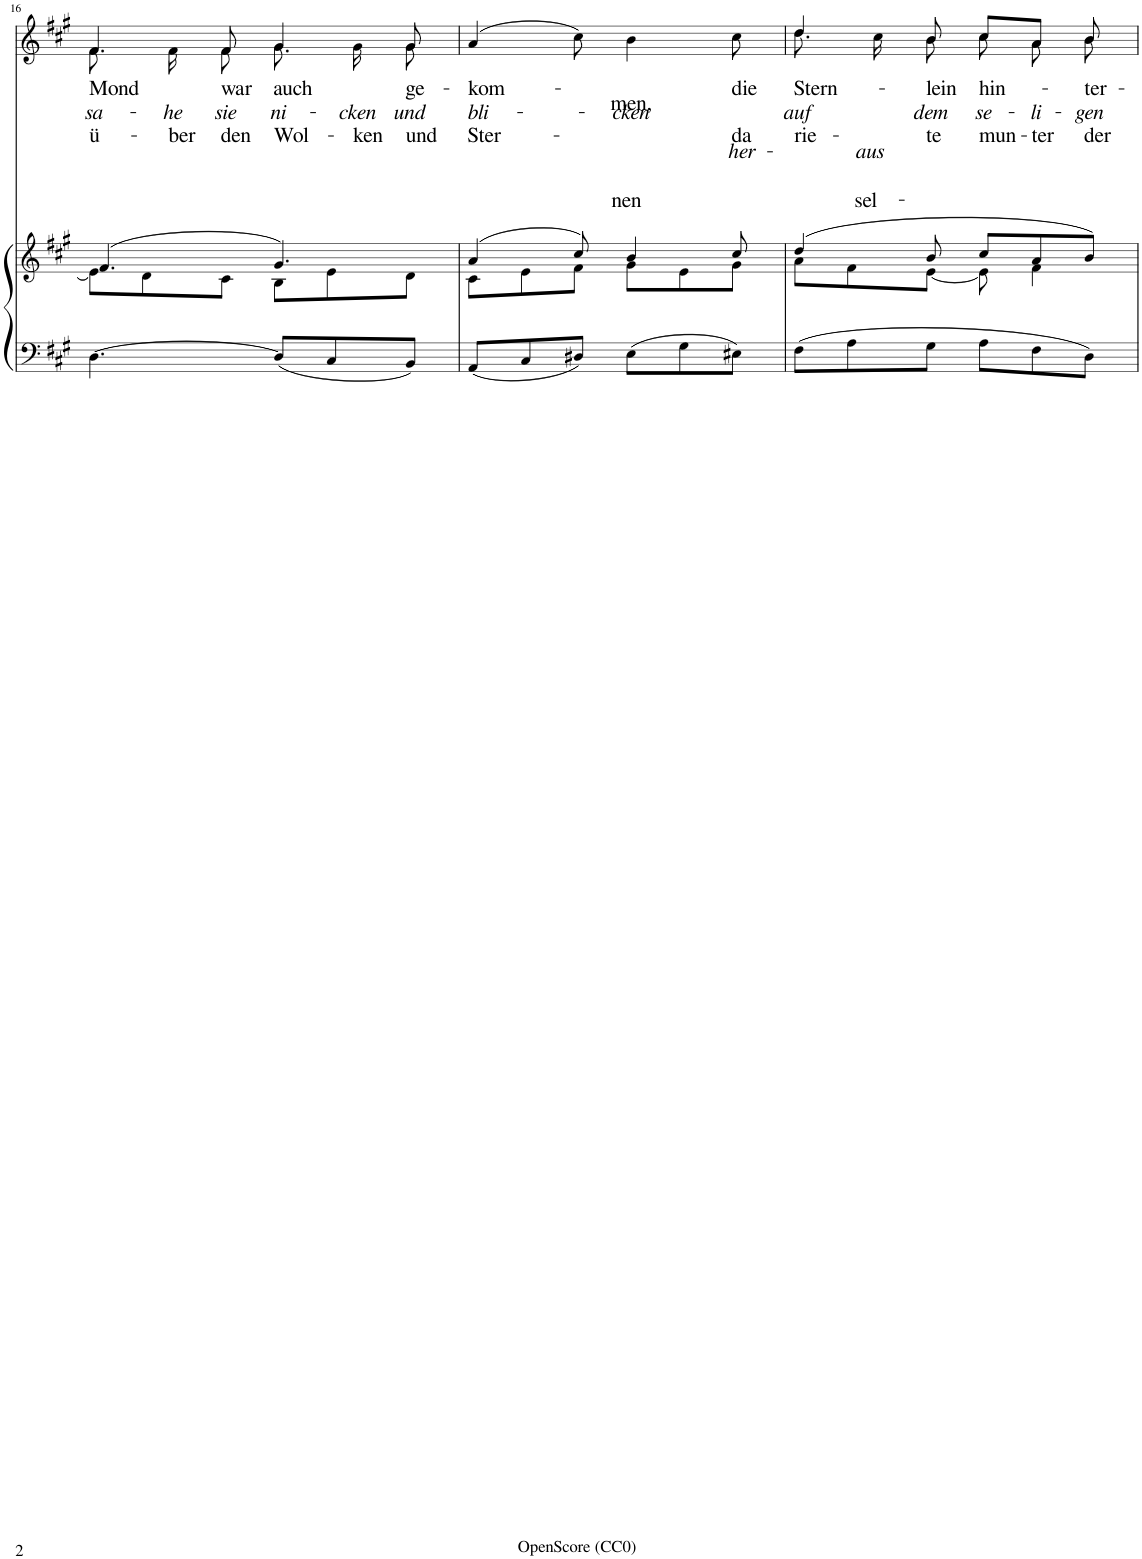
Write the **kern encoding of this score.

**kern	**kern	**kern	**text	**text	**text
*part2	*part2	*part1	*part1	*part1	*part1
*staff3	*staff2	*staff1	*staff1	*staff1	*staff1
*I"Pianoforte	*	*I"Singstimme	*	*	*
*I'Pno	*	*	*	*	*
!!LO:PB:g=z
*clefF4	*clefG2	*clefG2	*	*	*
*k[f#c#g#]	*k[f#c#g#]	*k[f#c#g#]	*	*	*
*M6/8	*M6/8	*M6/8	*	*	*
=16	=16	=16	=16	=16	=16
*	*^	*	*	*	*
!	!	!	!LO:N:head=solid	!LO:LY:b	!LO:LY:b	!LO:LY:b
*	*	*	*^	*	*	*
[4.D\	(4.f#/	8e\L]	8.f#\	4f#/	Mond	sa-	ü-
.	.	8d\	.	.	.	.	.
!	!	!	!	!	!	!LO:LY:b	!LO:LY:b
.	.	.	16f#\	.	.	-he	-ber
!	!	!	!	!	!LO:LY:b	!LO:LY:b	!LO:LY:b
.	.	8c#\J	8f#\	8f#/	war	sie	den
!	!	!	!LO:N:head=solid	!	!LO:LY:b	!LO:LY:b	!LO:LY:b
8D/L]	4.g#/)	8B\L	8.g#\	4g#/	auch	ni-	Wol-
8C#/	.	8e\	.	.	.	.	.
!	!	!	!	!	!	!LO:LY:b	!LO:LY:b
.	.	.	16g#\	.	.	-cken	-ken
!	!	!	!	!	!LO:LY:b	!LO:LY:b	!LO:LY:b
8BB/J	.	8d\J	8g#\	8g#/	ge-	und	und
=17	=17	=17	=17	=17	=17	=17	=17
!	!	!	!	!	!LO:LY:b	!LO:LY:b	!LO:LY:b
*	*	*	*v	*v	*	*	*
8AA/L	(4a/	8c#\L	(4a/	-kom-	bli-	Ster-
8C#/	.	8e\	.	.	.	.
8D#X/J	8cc#/)	8f#\J	8cc#\)	.	.	.
!	!	!	!	!LO:LY:b	!LO:LY:b	!LO:LY:b
8E\L	4b/	8g#\L	4b\	-men,	-cken	-nen
8G#\	.	8e\	.	.	.	.
!	!	!	!	!LO:LY:b	!LO:LY:b	!LO:LY:b
8E#X\J	8cc#/	8g#\J	8cc#\	die	her-	da
=18	=18	=18	=18	=18	=18	=18
!	!	!	!LO:N:head=solid	!LO:LY:b	!LO:LY:b	!LO:LY:b
*	*	*	*^	*	*	*
8F#\L	(4dd/	8a\L	8.dd\	4dd/	Stern-	-auf	rie-
8A\	.	8f#\	.	.	.	.	.
!	!	!	!	!	!	!LO:LY:b	!LO:LY:b
.	.	.	16cc#\	.	.	aus	-sel-
!	!	!	!	!	!LO:LY:b	!LO:LY:b	!LO:LY:b
8G#\J	8b/	[8e\J	8b\	8b/	-lein	dem	-te
!	!	!	!	!	!LO:LY:b	!LO:LY:b	!LO:LY:b
8A\L	8cc#/L	8e\]	8cc#\	8cc#/L	hin-	se-	mun-
!	!	!	!	!	!	!LO:LY:b	!LO:LY:b
8F#\	8a/	4f#\	8a\	8a/J	.	-li-	-ter
!	!	!	!	!	!LO:LY:b	!LO:LY:b	!LO:LY:b
8D\J	8b/J)	.	8b\	8b/	-ter-	-gen	der
*	*v	*v	*	*	*	*	*
*	*	*v	*v	*	*	*
=	=	=	=	=	=
*-	*-	*-	*-	*-	*-
